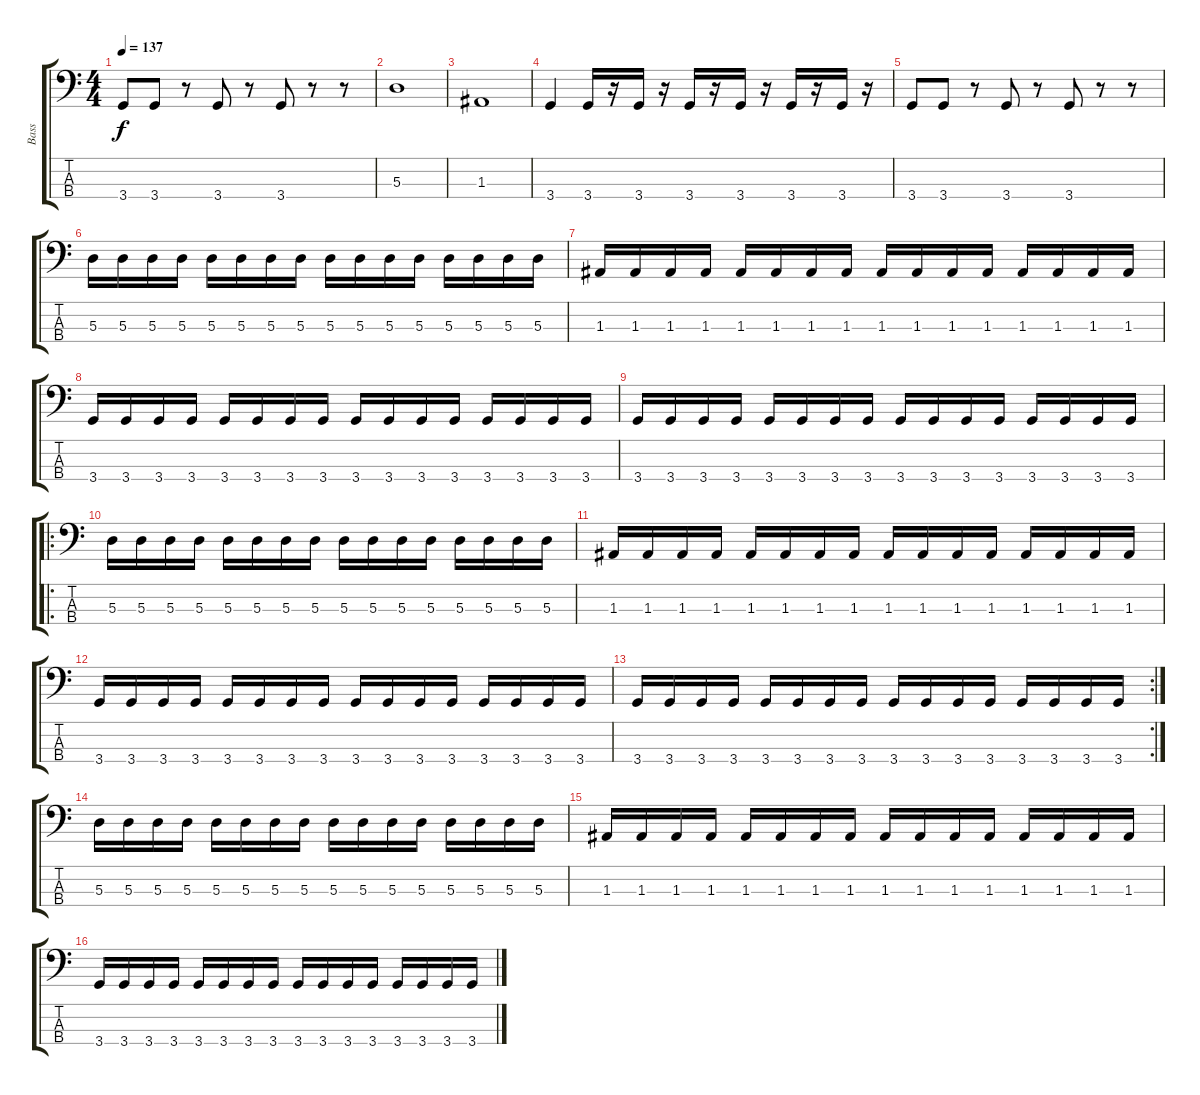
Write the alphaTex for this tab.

\track ("Bass" "Bass") {instrument electricbasspick}
\staff {score tabs}
\tuning (G2 D2 A1 E1) {hide}
\ts (4 4)
\tempo 137
\clef f4
\ks c
3.4.8{dy f} 3.4.8 r.8 3.4.8 r.8 3.4.8 r.8 r.8 |
5.3.1 |
1.3.1 |
3.4.4 3.4.16 r.16 3.4.16 r.16 3.4.16 r.16 3.4.16 r.16 3.4.16 r.16 3.4.16 r.16 |
3.4.8 3.4.8 r.8 3.4.8 r.8 3.4.8 r.8 r.8 |
5.3.16 5.3.16 5.3.16 5.3.16 5.3.16 5.3.16 5.3.16 5.3.16 5.3.16 5.3.16 5.3.16 5.3.16 5.3.16 5.3.16 5.3.16 5.3.16 |
1.3.16 1.3.16 1.3.16 1.3.16 1.3.16 1.3.16 1.3.16 1.3.16 1.3.16 1.3.16 1.3.16 1.3.16 1.3.16 1.3.16 1.3.16 1.3.16 |
3.4.16 3.4.16 3.4.16 3.4.16 3.4.16 3.4.16 3.4.16 3.4.16 3.4.16 3.4.16 3.4.16 3.4.16 3.4.16 3.4.16 3.4.16 3.4.16 |
3.4.16 3.4.16 3.4.16 3.4.16 3.4.16 3.4.16 3.4.16 3.4.16 3.4.16 3.4.16 3.4.16 3.4.16 3.4.16 3.4.16 3.4.16 3.4.16 |
\ro
5.3.16 5.3.16 5.3.16 5.3.16 5.3.16 5.3.16 5.3.16 5.3.16 5.3.16 5.3.16 5.3.16 5.3.16 5.3.16 5.3.16 5.3.16 5.3.16 |
1.3.16 1.3.16 1.3.16 1.3.16 1.3.16 1.3.16 1.3.16 1.3.16 1.3.16 1.3.16 1.3.16 1.3.16 1.3.16 1.3.16 1.3.16 1.3.16 |
3.4.16 3.4.16 3.4.16 3.4.16 3.4.16 3.4.16 3.4.16 3.4.16 3.4.16 3.4.16 3.4.16 3.4.16 3.4.16 3.4.16 3.4.16 3.4.16 |
\rc 2
3.4.16 3.4.16 3.4.16 3.4.16 3.4.16 3.4.16 3.4.16 3.4.16 3.4.16 3.4.16 3.4.16 3.4.16 3.4.16 3.4.16 3.4.16 3.4.16 |
5.3.16 5.3.16 5.3.16 5.3.16 5.3.16 5.3.16 5.3.16 5.3.16 5.3.16 5.3.16 5.3.16 5.3.16 5.3.16 5.3.16 5.3.16 5.3.16 |
1.3.16 1.3.16 1.3.16 1.3.16 1.3.16 1.3.16 1.3.16 1.3.16 1.3.16 1.3.16 1.3.16 1.3.16 1.3.16 1.3.16 1.3.16 1.3.16 |
3.4.16 3.4.16 3.4.16 3.4.16 3.4.16 3.4.16 3.4.16 3.4.16 3.4.16 3.4.16 3.4.16 3.4.16 3.4.16 3.4.16 3.4.16 3.4.16
